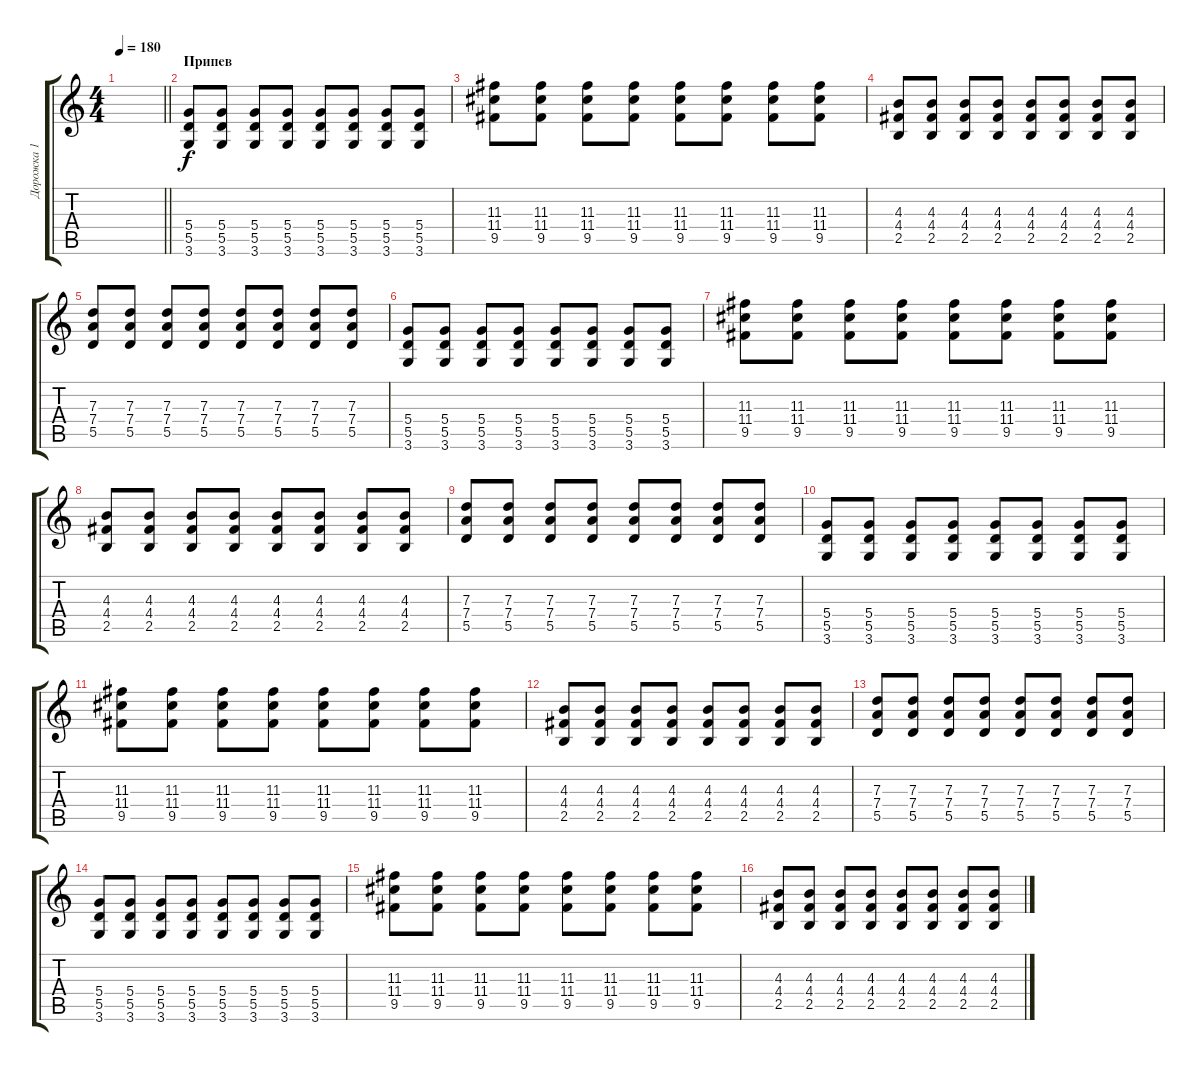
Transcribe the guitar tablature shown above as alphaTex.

\track ("Дорожка 1" "Дорожка 1") {instrument overdrivenguitar}
\staff {score tabs}
\tuning (E4 B3 G3 D3 A2 E2) {hide}
\ts (4 4)
\tempo 180
\clef g2
\barLineRight lightlight
\ks c
|
\section ("" "Припев")
(5.4 5.5 3.6).8 (5.4 5.5 3.6).8 (5.4 5.5 3.6).8 (5.4 5.5 3.6).8 (5.4 5.5 3.6).8 (5.4 5.5 3.6).8 (5.4 5.5 3.6).8 (5.4 5.5 3.6).8 |
(11.3 11.4 9.5).8 (11.3 11.4 9.5).8 (11.3 11.4 9.5).8 (11.3 11.4 9.5).8 (11.3 11.4 9.5).8 (11.3 11.4 9.5).8 (11.3 11.4 9.5).8 (11.3 11.4 9.5).8 |
(4.3 4.4 2.5).8 (4.3 4.4 2.5).8 (4.3 4.4 2.5).8 (4.3 4.4 2.5).8 (4.3 4.4 2.5).8 (4.3 4.4 2.5).8 (4.3 4.4 2.5).8 (4.3 4.4 2.5).8 |
(7.3 7.4 5.5).8 (7.3 7.4 5.5).8 (7.3 7.4 5.5).8 (7.3 7.4 5.5).8 (7.3 7.4 5.5).8 (7.3 7.4 5.5).8 (7.3 7.4 5.5).8 (7.3 7.4 5.5).8 |
(5.4 5.5 3.6).8 (5.4 5.5 3.6).8 (5.4 5.5 3.6).8 (5.4 5.5 3.6).8 (5.4 5.5 3.6).8 (5.4 5.5 3.6).8 (5.4 5.5 3.6).8 (5.4 5.5 3.6).8 |
(11.3 11.4 9.5).8 (11.3 11.4 9.5).8 (11.3 11.4 9.5).8 (11.3 11.4 9.5).8 (11.3 11.4 9.5).8 (11.3 11.4 9.5).8 (11.3 11.4 9.5).8 (11.3 11.4 9.5).8 |
(4.3 4.4 2.5).8 (4.3 4.4 2.5).8 (4.3 4.4 2.5).8 (4.3 4.4 2.5).8 (4.3 4.4 2.5).8 (4.3 4.4 2.5).8 (4.3 4.4 2.5).8 (4.3 4.4 2.5).8 |
(7.3 7.4 5.5).8 (7.3 7.4 5.5).8 (7.3 7.4 5.5).8 (7.3 7.4 5.5).8 (7.3 7.4 5.5).8 (7.3 7.4 5.5).8 (7.3 7.4 5.5).8 (7.3 7.4 5.5).8 |
(5.4 5.5 3.6).8 (5.4 5.5 3.6).8 (5.4 5.5 3.6).8 (5.4 5.5 3.6).8 (5.4 5.5 3.6).8 (5.4 5.5 3.6).8 (5.4 5.5 3.6).8 (5.4 5.5 3.6).8 |
(11.3 11.4 9.5).8 (11.3 11.4 9.5).8 (11.3 11.4 9.5).8 (11.3 11.4 9.5).8 (11.3 11.4 9.5).8 (11.3 11.4 9.5).8 (11.3 11.4 9.5).8 (11.3 11.4 9.5).8 |
(4.3 4.4 2.5).8 (4.3 4.4 2.5).8 (4.3 4.4 2.5).8 (4.3 4.4 2.5).8 (4.3 4.4 2.5).8 (4.3 4.4 2.5).8 (4.3 4.4 2.5).8 (4.3 4.4 2.5).8 |
(7.3 7.4 5.5).8 (7.3 7.4 5.5).8 (7.3 7.4 5.5).8 (7.3 7.4 5.5).8 (7.3 7.4 5.5).8 (7.3 7.4 5.5).8 (7.3 7.4 5.5).8 (7.3 7.4 5.5).8 |
(5.4 5.5 3.6).8 (5.4 5.5 3.6).8 (5.4 5.5 3.6).8 (5.4 5.5 3.6).8 (5.4 5.5 3.6).8 (5.4 5.5 3.6).8 (5.4 5.5 3.6).8 (5.4 5.5 3.6).8 |
(11.3 11.4 9.5).8 (11.3 11.4 9.5).8 (11.3 11.4 9.5).8 (11.3 11.4 9.5).8 (11.3 11.4 9.5).8 (11.3 11.4 9.5).8 (11.3 11.4 9.5).8 (11.3 11.4 9.5).8 |
(4.3 4.4 2.5).8 (4.3 4.4 2.5).8 (4.3 4.4 2.5).8 (4.3 4.4 2.5).8 (4.3 4.4 2.5).8 (4.3 4.4 2.5).8 (4.3 4.4 2.5).8 (4.3 4.4 2.5).8
